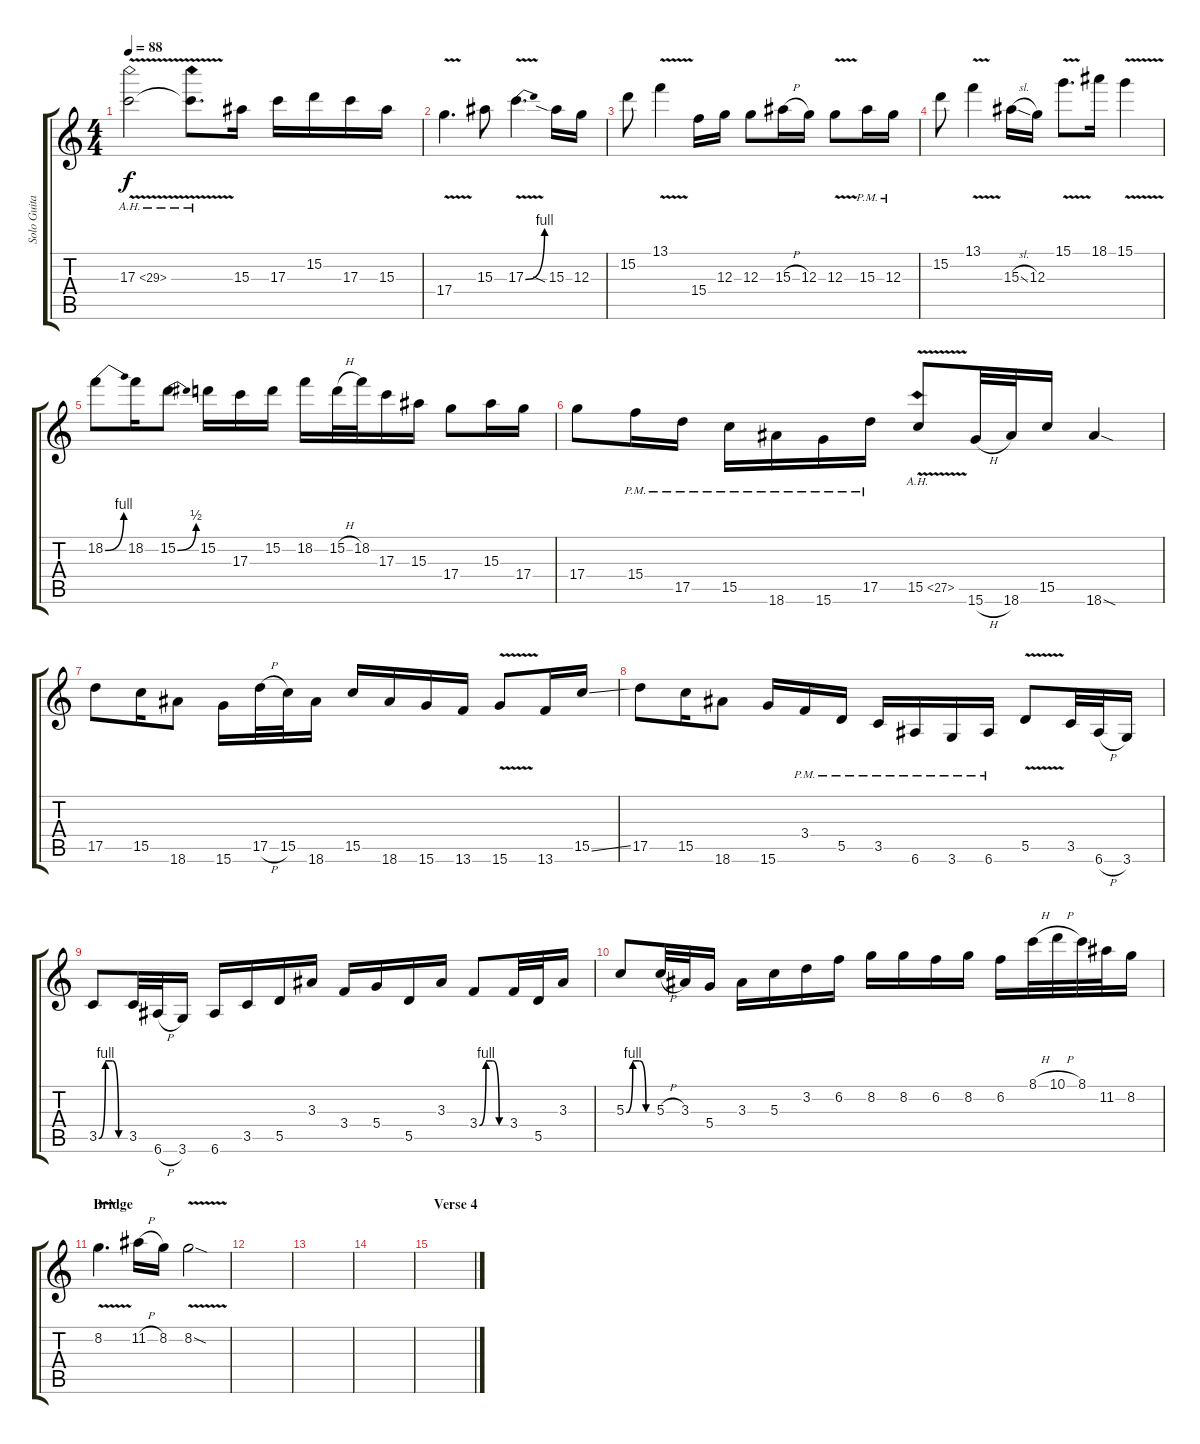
\track ("Solo Guitar" "Solo Guita") {solo instrument distortionguitar}
\staff {score tabs}
\tuning (E4 B3 G3 D3 A2 E2) {hide}
\ts (4 4)
\tempo 88
\clef g2
\ks c
17.3{ah 12 v}.2{dy f} 17.3{ah 12 v t}.8{d} 15.3.16 17.3.16 15.2.16 17.3.16 15.3.16 |
17.4{v}.4{d} 15.3.8 17.3{be (bend 0 0 60 4) v}.4{d} 15.3{sia}.16 12.3.16 |
15.2.8 13.1{v}.4 15.4.16 12.3.16 12.3.8 15.3{h}.16 12.3.16 12.3{v}.8 15.3{pm}.16 12.3{pm}.16 |
15.2.8 13.1{v}.4 15.3{sl}.16 12.3.16 15.1{v}.8{d} 18.1.16 15.1{v}.4 |
18.2{be (bend 0 0 60 4)}.8 18.2.16 15.2{be (bend 0 0 60 2)}.8 15.2.16 17.3.16 15.2.16 18.2.16 15.2{h}.32 18.2.32 17.3.16 15.3.16 17.4.8 15.3.16 17.4.16 |
17.4.8 15.4{pm}.16 17.5{pm}.16 15.5{pm}.16 18.6{pm}.16 15.6{pm}.16 17.5{pm}.16 15.5{ah 12 v}.8 15.6{h}.32 18.6.32 15.5.16 18.6{sod}.4 |
17.5.8 15.5.16 18.6.8 15.6.16 17.5{h}.32 15.5.32 18.6.16 15.5.16 18.6.16 15.6.16 13.6.16 15.6{v}.8 13.6.16 15.5{ss}.16 |
17.5.8 15.5.16 18.6.8 15.6.16 3.4{pm}.16 5.5{pm}.16 3.5{pm}.16 6.6{pm}.16 3.6{pm}.16 6.6{pm}.16 5.5{v}.8 3.5.32 6.6{h}.32 3.6.16 |
3.5{be (custom 0 0 15 4 30 4 45 0 60 0)}.8 3.5.32 6.6{h}.32 3.6.16 6.6.16 3.5.16 5.5.16 3.3.16 3.4.16 5.4.16 5.5.16 3.3.16 3.4{be (custom 0 0 15 4 30 4 45 0 60 0)}.8 3.4.32 5.5.32 3.3.16 |
5.3{be (custom 0 0 15 4 30 4 45 0 60 0)}.8 5.3{h}.32 3.3.32 5.4.16 3.3.16 5.3.16 3.2.16 6.2.16 8.2.16 8.2.16 6.2.16 8.2.16 6.2.16 8.1{h}.32 10.1{h}.32 8.1.32 11.2.32 8.2.16 |
\section ("" "Bridge")
8.2{v}.4{d} 11.2{h}.16 8.2.16 8.2{v sod}.2 |
|
|
|
\section ("" "Verse 4")
